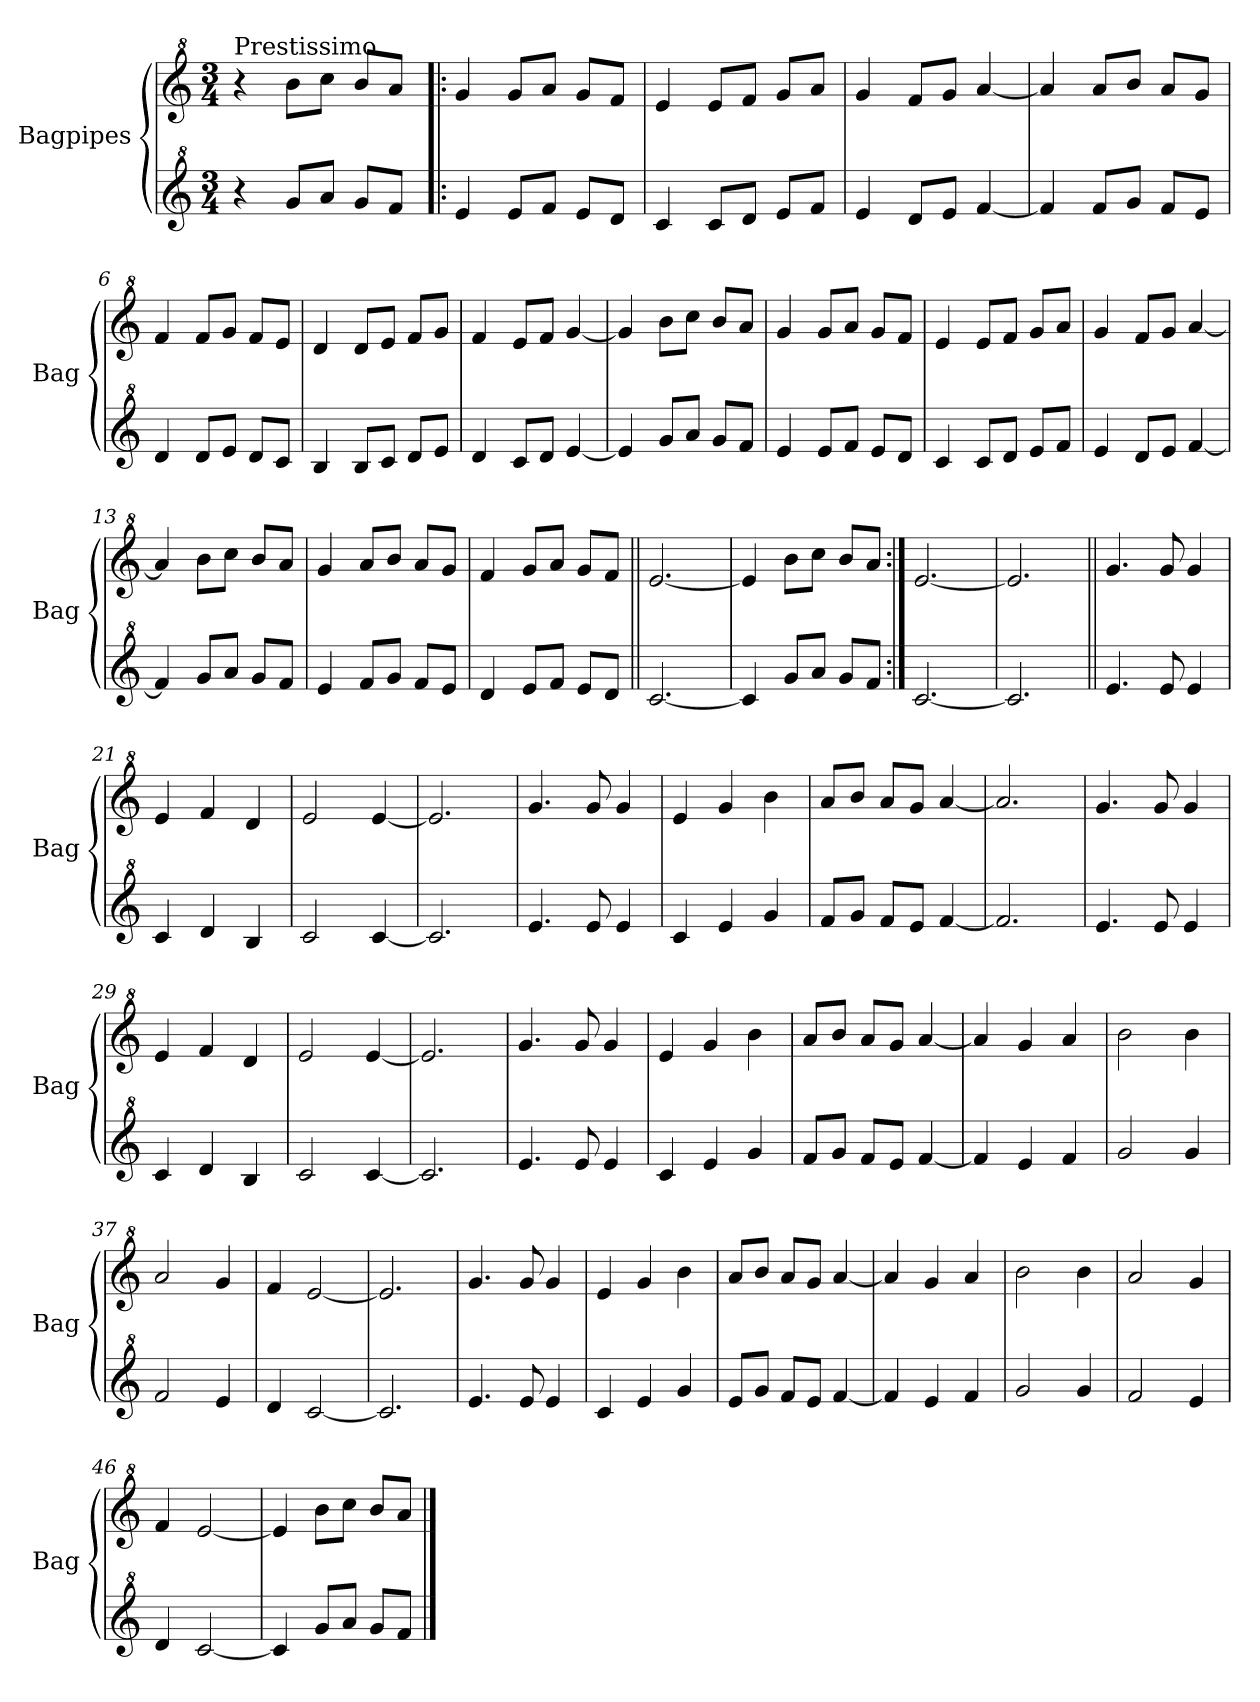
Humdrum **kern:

**kern	**kern
*part2	*part1
*staff2	*staff1
*I"Bagpipes	*I"Bagpipes
*I'Bag	*I'Bag
*clefG^2	*clefG^2
*k[]	*k[]
*C:	*C:
*M3/4	*M3/4
=1	=1
!	!LO:TX:a:t=Prestissimo
4r	4r
8gg/L	8bb\L
8aa/J	8ccc\J
8gg/L	8bb/L
8ff/J	8aa/J
=2!|:	=2!|:
4ee/	4gg/
8ee/L	8gg/L
8ff/J	8aa/J
8ee/L	8gg/L
8dd/J	8ff/J
=3	=3
4cc/	4ee/
8cc/L	8ee/L
8dd/J	8ff/J
8ee/L	8gg/L
8ff/J	8aa/J
=4	=4
4ee/	4gg/
8dd/L	8ff/L
8ee/J	8gg/J
[4ff/	[4aa/
=5	=5
4ff/]	4aa/]
8ff/L	8aa/L
8gg/J	8bb/J
8ff/L	8aa/L
8ee/J	8gg/J
=6	=6
4dd/	4ff/
8dd/L	8ff/L
8ee/J	8gg/J
8dd/L	8ff/L
8cc/J	8ee/J
=7	=7
4b/	4dd/
8b/L	8dd/L
8cc/J	8ee/J
8dd/L	8ff/L
8ee/J	8gg/J
=8	=8
4dd/	4ff/
8cc/L	8ee/L
8dd/J	8ff/J
[4ee/	[4gg/
!!LO:LB:g=z
=9	=9
4ee/]	4gg/]
8gg/L	8bb\L
8aa/J	8ccc\J
8gg/L	8bb/L
8ff/J	8aa/J
=10	=10
4ee/	4gg/
8ee/L	8gg/L
8ff/J	8aa/J
8ee/L	8gg/L
8dd/J	8ff/J
=11	=11
4cc/	4ee/
8cc/L	8ee/L
8dd/J	8ff/J
8ee/L	8gg/L
8ff/J	8aa/J
=12	=12
4ee/	4gg/
8dd/L	8ff/L
8ee/J	8gg/J
[4ff/	[4aa/
=13	=13
4ff/]	4aa/]
8gg/L	8bb\L
8aa/J	8ccc\J
8gg/L	8bb/L
8ff/J	8aa/J
=14	=14
4ee/	4gg/
8ff/L	8aa/L
8gg/J	8bb/J
8ff/L	8aa/L
8ee/J	8gg/J
=15	=15
4dd/	4ff/
8ee/L	8gg/L
8ff/J	8aa/J
8ee/L	8gg/L
8dd/J	8ff/J
=16||	=16||
[2.cc/	[2.ee/
=17	=17
4cc/]	4ee/]
8gg/L	8bb\L
8aa/J	8ccc\J
8gg/L	8bb/L
8ff/J	8aa/J
=18:|!	=18:|!
[2.cc/	[2.ee/
!!LO:LB:g=z
=19	=19
2.cc/]	2.ee/]
=20||	=20||
4.ee/	4.gg/
8ee/	8gg/
4ee/	4gg/
=21	=21
4cc/	4ee/
4dd/	4ff/
4b/	4dd/
=22	=22
2cc/	2ee/
[4cc/	[4ee/
=23	=23
2.cc/]	2.ee/]
=24	=24
4.ee/	4.gg/
8ee/	8gg/
4ee/	4gg/
=25	=25
4cc/	4ee/
4ee/	4gg/
4gg/	4bb\
=26	=26
8ff/L	8aa/L
8gg/J	8bb/J
8ff/L	8aa/L
8ee/J	8gg/J
[4ff/	[4aa/
=27	=27
2.ff/]	2.aa/]
=28	=28
4.ee/	4.gg/
8ee/	8gg/
4ee/	4gg/
=29	=29
4cc/	4ee/
4dd/	4ff/
4b/	4dd/
=30	=30
2cc/	2ee/
[4cc/	[4ee/
=31	=31
2.cc/]	2.ee/]
!!LO:LB:g=z
=32	=32
4.ee/	4.gg/
8ee/	8gg/
4ee/	4gg/
=33	=33
4cc/	4ee/
4ee/	4gg/
4gg/	4bb\
=34	=34
8ff/L	8aa/L
8gg/J	8bb/J
8ff/L	8aa/L
8ee/J	8gg/J
[4ff/	[4aa/
=35	=35
4ff/]	4aa/]
4ee/	4gg/
4ff/	4aa/
=36	=36
2gg/	2bb\
4gg/	4bb\
=37	=37
2ff/	2aa/
4ee/	4gg/
=38	=38
4dd/	4ff/
[2cc/	[2ee/
=39	=39
2.cc/]	2.ee/]
=40	=40
4.ee/	4.gg/
8ee/	8gg/
4ee/	4gg/
=41	=41
4cc/	4ee/
4ee/	4gg/
4gg/	4bb\
=42	=42
8ee/L	8aa/L
8gg/J	8bb/J
8ff/L	8aa/L
8ee/J	8gg/J
[4ff/	[4aa/
=43	=43
4ff/]	4aa/]
4ee/	4gg/
4ff/	4aa/
=44	=44
2gg/	2bb\
4gg/	4bb\
!!LO:LB:g=z
=45	=45
2ff/	2aa/
4ee/	4gg/
=46	=46
4dd/	4ff/
[2cc/	[2ee/
=47	=47
4cc/]	4ee/]
8gg/L	8bb\L
8aa/J	8ccc\J
8gg/L	8bb/L
8ff/J	8aa/J
==	==
*-	*-
